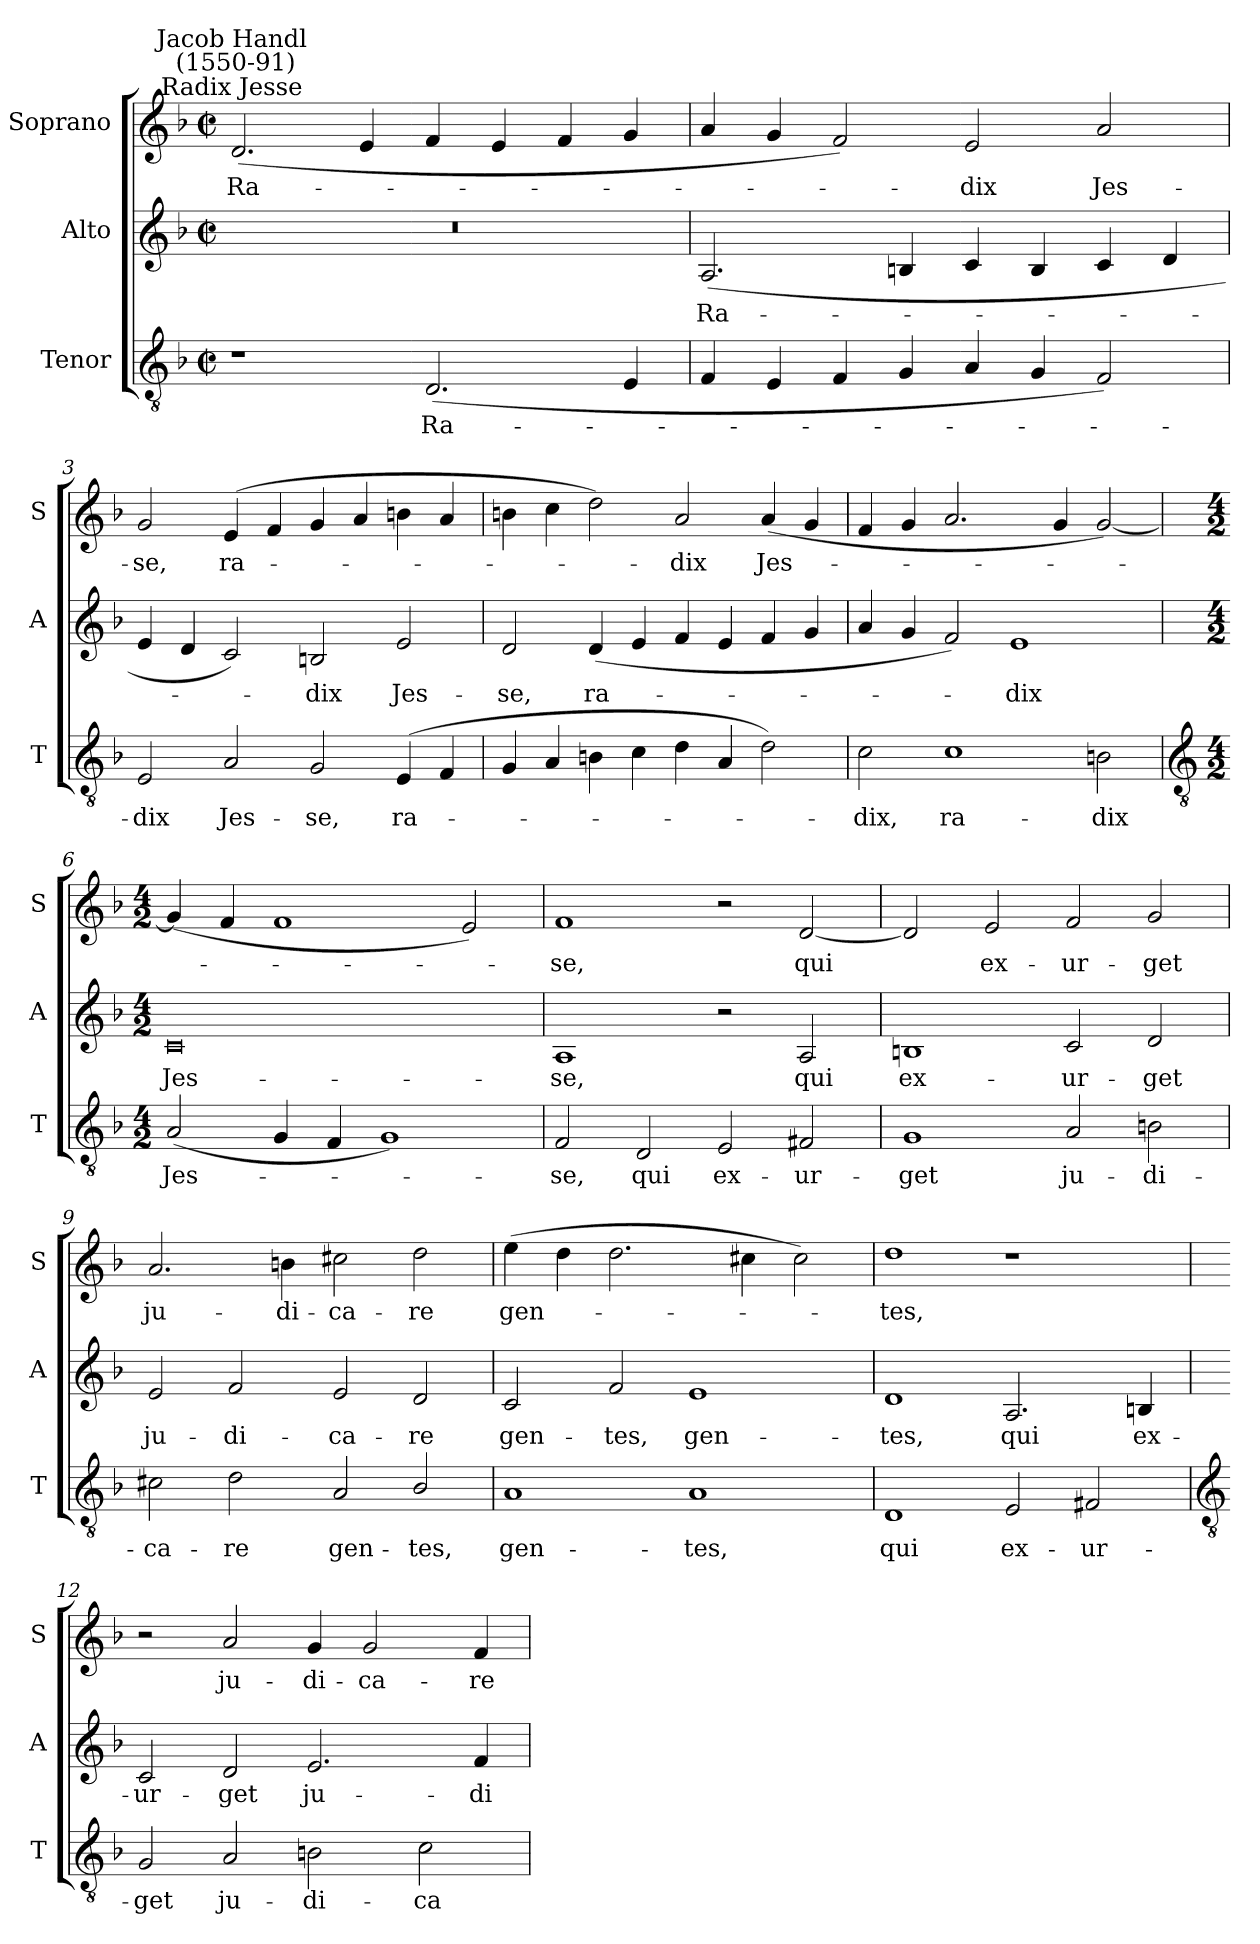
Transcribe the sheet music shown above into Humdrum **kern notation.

**kern	**text	**kern	**text	**kern	**text
*part3	*part3	*part2	*part2	*part1	*part1
*staff3	*staff3	*staff2	*staff2	*staff1	*staff1
*I"Tenor	*	*I"Alto	*	*I"Soprano	*
*I'T	*	*I'A	*	*I'S	*
*clefGv2	*	*clefG2	*	*clefG2	*
*k[b-]	*	*k[b-]	*	*k[b-]	*
*F:	*	*F:	*	*F:	*
*M4/2	*	*M4/2	*	*M4/2	*
*met(c|)	*	*met(c|)	*	*met(c|)	*
=1	=1	=1	=1	=1	=1
!	!	!	!	!LO:TX:a:cj:t=Radix Jesse	!
!	!	!	!	!LO:TX:a:cj:t=Jacob Handl\n (1550-91)	!
!	!	!	!	!	!LO:LY:b
1r	.	0r	.	(<2.d	Ra-
.	.	.	.	4e	.
!	!LO:LY:b	!	!	!	!
(<2.D	Ra-	.	.	4f	.
.	.	.	.	4e	.
.	.	.	.	4f	.
4E	.	.	.	4g	.
=2	=2	=2	=2	=2	=2
!	!	!	!LO:LY:b	!	!
4F	.	(<2.A	Ra-	4a	.
4E	.	.	.	4g	.
4F	.	.	.	2f)	.
4G	.	4Bn	.	.	.
!	!	!	!	!	!LO:LY:b
4A	.	4c	.	2e	dix
4G	.	4B	.	.	.
!	!	!	!	!	!LO:LY:b
2F)	.	4c	.	2a	Jes-
.	.	4d	.	.	.
=3	=3	=3	=3	=3	=3
!	!LO:LY:b	!	!	!	!LO:LY:b
2E	dix	4e	.	2g	-se,
.	.	4d	.	.	.
!	!LO:LY:b	!	!	!	!LO:LY:b
2A	Jes-	2c)	.	(<4e	ra-
.	.	.	.	4f	.
!	!LO:LY:b	!	!LO:LY:b	!	!
2G	-se,	2Bn	dix	4g	.
.	.	.	.	4a	.
!	!LO:LY:b	!	!LO:LY:b	!	!
(<4E	ra-	2e	Jes-	4bn	.
4F	.	.	.	4a	.
=4	=4	=4	=4	=4	=4
!	!	!	!LO:LY:b	!	!
4G	.	2d	-se,	4bn	.
4A	.	.	.	4cc	.
!	!	!	!LO:LY:b	!	!
4Bn	.	(<4d	ra-	2dd)	.
4c	.	4e	.	.	.
!	!	!	!	!	!LO:LY:b
4d	.	4f	.	2a	dix
4A	.	4e	.	.	.
!	!	!	!	!	!LO:LY:b
2d)	.	4f	.	(<4a	Jes-
.	.	4g	.	4g	.
=5	=5	=5	=5	=5	=5
!	!LO:LY:b	!	!	!	!
2c	dix,	4a	.	4f	.
.	.	4g	.	4g	.
!	!LO:LY:b	!	!	!	!
1c	ra-	2f)	.	2.a	.
!	!	!	!LO:LY:b	!	!
.	.	1e	dix	.	.
.	.	.	.	4g	.
!	!LO:LY:b	!	!	!	!
2Bn	-dix	.	.	[2g)	.
!!LO:LB:g=z
=6	=6	=6	=6	=6	=6
*clefGv2	*	*	*	*	*
*M4/2	*	*M4/2	*	*M4/2	*
!	!LO:LY:b	!	!LO:LY:b	!	!
(<2A	Jes-	0c	Jes-	(<4g]	.
.	.	.	.	4f	.
4G	.	.	.	1f	.
4F	.	.	.	.	.
1G)	.	.	.	.	.
.	.	.	.	2e)	.
=7	=7	=7	=7	=7	=7
!	!LO:LY:b	!	!LO:LY:b	!	!LO:LY:b
2F	se,	1A	-se,	1f	se,
!	!LO:LY:b	!	!	!	!
2D	qui	.	.	.	.
!	!LO:LY:b	!	!	!	!
2E	ex-	2r	.	2r	.
!	!LO:LY:b	!	!LO:LY:b	!	!LO:LY:b
2F#X	-ur-	2A	qui	[2d	qui
=8	=8	=8	=8	=8	=8
!	!LO:LY:b	!	!LO:LY:b	!	!
1G	-get	1Bn	ex-	2d]	.
!	!	!	!	!	!LO:LY:b
.	.	.	.	2e	ex-
!	!LO:LY:b	!	!LO:LY:b	!	!LO:LY:b
2A	ju-	2c	-ur-	2f	-ur-
!	!LO:LY:b	!	!LO:LY:b	!	!LO:LY:b
2Bn	-di-	2d	-get	2g	-get
=9	=9	=9	=9	=9	=9
!	!LO:LY:b	!	!LO:LY:b	!	!LO:LY:b
2c#X	-ca-	2e	ju-	2.a	ju-
!	!LO:LY:b	!	!LO:LY:b	!	!
2d	-re	2f	-di-	.	.
!	!	!	!	!	!LO:LY:b
.	.	.	.	4bn	-di-
!	!LO:LY:b	!	!LO:LY:b	!	!LO:LY:b
2A	gen-	2e	-ca-	2cc#X	-ca-
!	!LO:LY:b	!	!LO:LY:b	!	!LO:LY:b
2B-/	-tes,	2d	-re	2dd	-re
=10	=10	=10	=10	=10	=10
!	!LO:LY:b	!	!LO:LY:b	!	!LO:LY:b
1A	gen-	2c	gen-	(>4ee	gen-
.	.	.	.	4dd	.
!	!	!	!LO:LY:b	!	!
.	.	2f	-tes,	2.dd	.
!	!LO:LY:b	!	!LO:LY:b	!	!
1A	-tes,	1e	gen-	.	.
.	.	.	.	4cc#X	.
.	.	.	.	2cc#)	.
=11	=11	=11	=11	=11	=11
!	!LO:LY:b	!	!LO:LY:b	!	!LO:LY:b
1D	qui	1d	-tes,	1dd	tes,
!	!LO:LY:b	!	!LO:LY:b	!	!
2E	ex-	2.A	qui	1r	.
!	!LO:LY:b	!	!	!	!
2F#X	-ur-	.	.	.	.
!	!	!	!LO:LY:b	!	!
.	.	4Bn	ex-	.	.
!!LO:LB:g=z
=12	=12	=12	=12	=12	=12
*clefGv2	*	*	*	*	*
!	!LO:LY:b	!	!LO:LY:b	!	!
2G	-get	2c	-ur-	2r	.
!	!LO:LY:b	!	!LO:LY:b	!	!LO:LY:b
2A	ju-	2d	-get	2a	ju-
!	!LO:LY:b	!	!LO:LY:b	!	!LO:LY:b
2Bn	-di-	2.e	ju-	4g	-di-
!	!	!	!	!	!LO:LY:b
.	.	.	.	2g	-ca-
!	!LO:LY:b	!	!	!	!
2c	-ca-	.	.	.	.
!	!	!	!LO:LY:b	!	!LO:LY:b
.	.	4f	-di-	4f	-re
=	=	=	=	=	=
*-	*-	*-	*-	*-	*-
